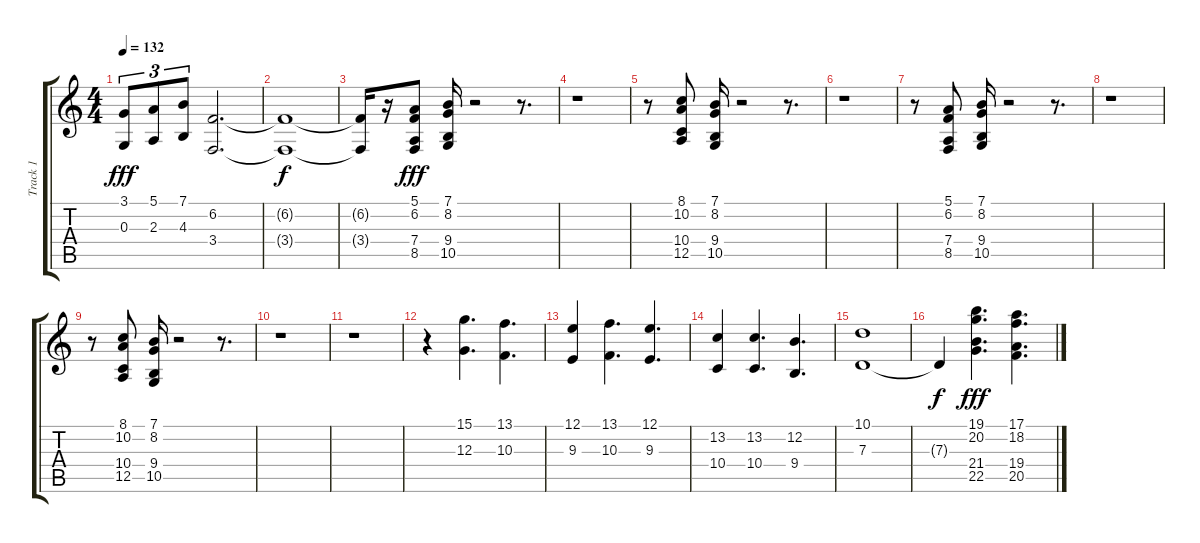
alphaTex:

\track ("Track 1" "Track 1") {instrument synthbrass1}
\staff {score tabs}
\tuning (E4 B3 G3 D3 A2 E2) {hide}
\ts (4 4)
\tempo 132
\clef g2
\ks c
(3.1 0.3).8{tu (3 2) dy fff} (5.1 2.3).8{tu (3 2)} (7.1 4.3).8{tu (3 2)} (6.2 3.4).2{d} |
(6.2{t} 3.4{t}).1{dy f} |
(6.2{t} 3.4{t}).16 r.16 (5.1 6.2 7.4 8.5).8{dy fff} (7.1 8.2 9.4 10.5).16 r.2 r.8{d} |
r.1 |
r.8 (8.1 10.2 10.4 12.5).8 (7.1 8.2 9.4 10.5).16 r.2 r.8{d} |
r.1 |
r.8 (5.1 6.2 7.4 8.5).8 (7.1 8.2 9.4 10.5).16 r.2 r.8{d} |
r.1 |
r.8 (8.1 10.2 10.4 12.5).8 (7.1 8.2 9.4 10.5).16 r.2 r.8{d} |
r.1 |
r.1 |
r.4 (15.1 12.3).4{d} (13.1 10.3).4{d} |
(12.1 9.3).4 (13.1 10.3).4{d} (12.1 9.3).4{d} |
(13.2 10.4).4 (13.2 10.4).4{d} (12.2 9.4).4{d} |
(10.1 7.3).1 |
7.3{t}.4{dy f} (19.1 20.2 21.4 22.5).4{d dy fff} (17.1 18.2 19.4 20.5).4{d}
